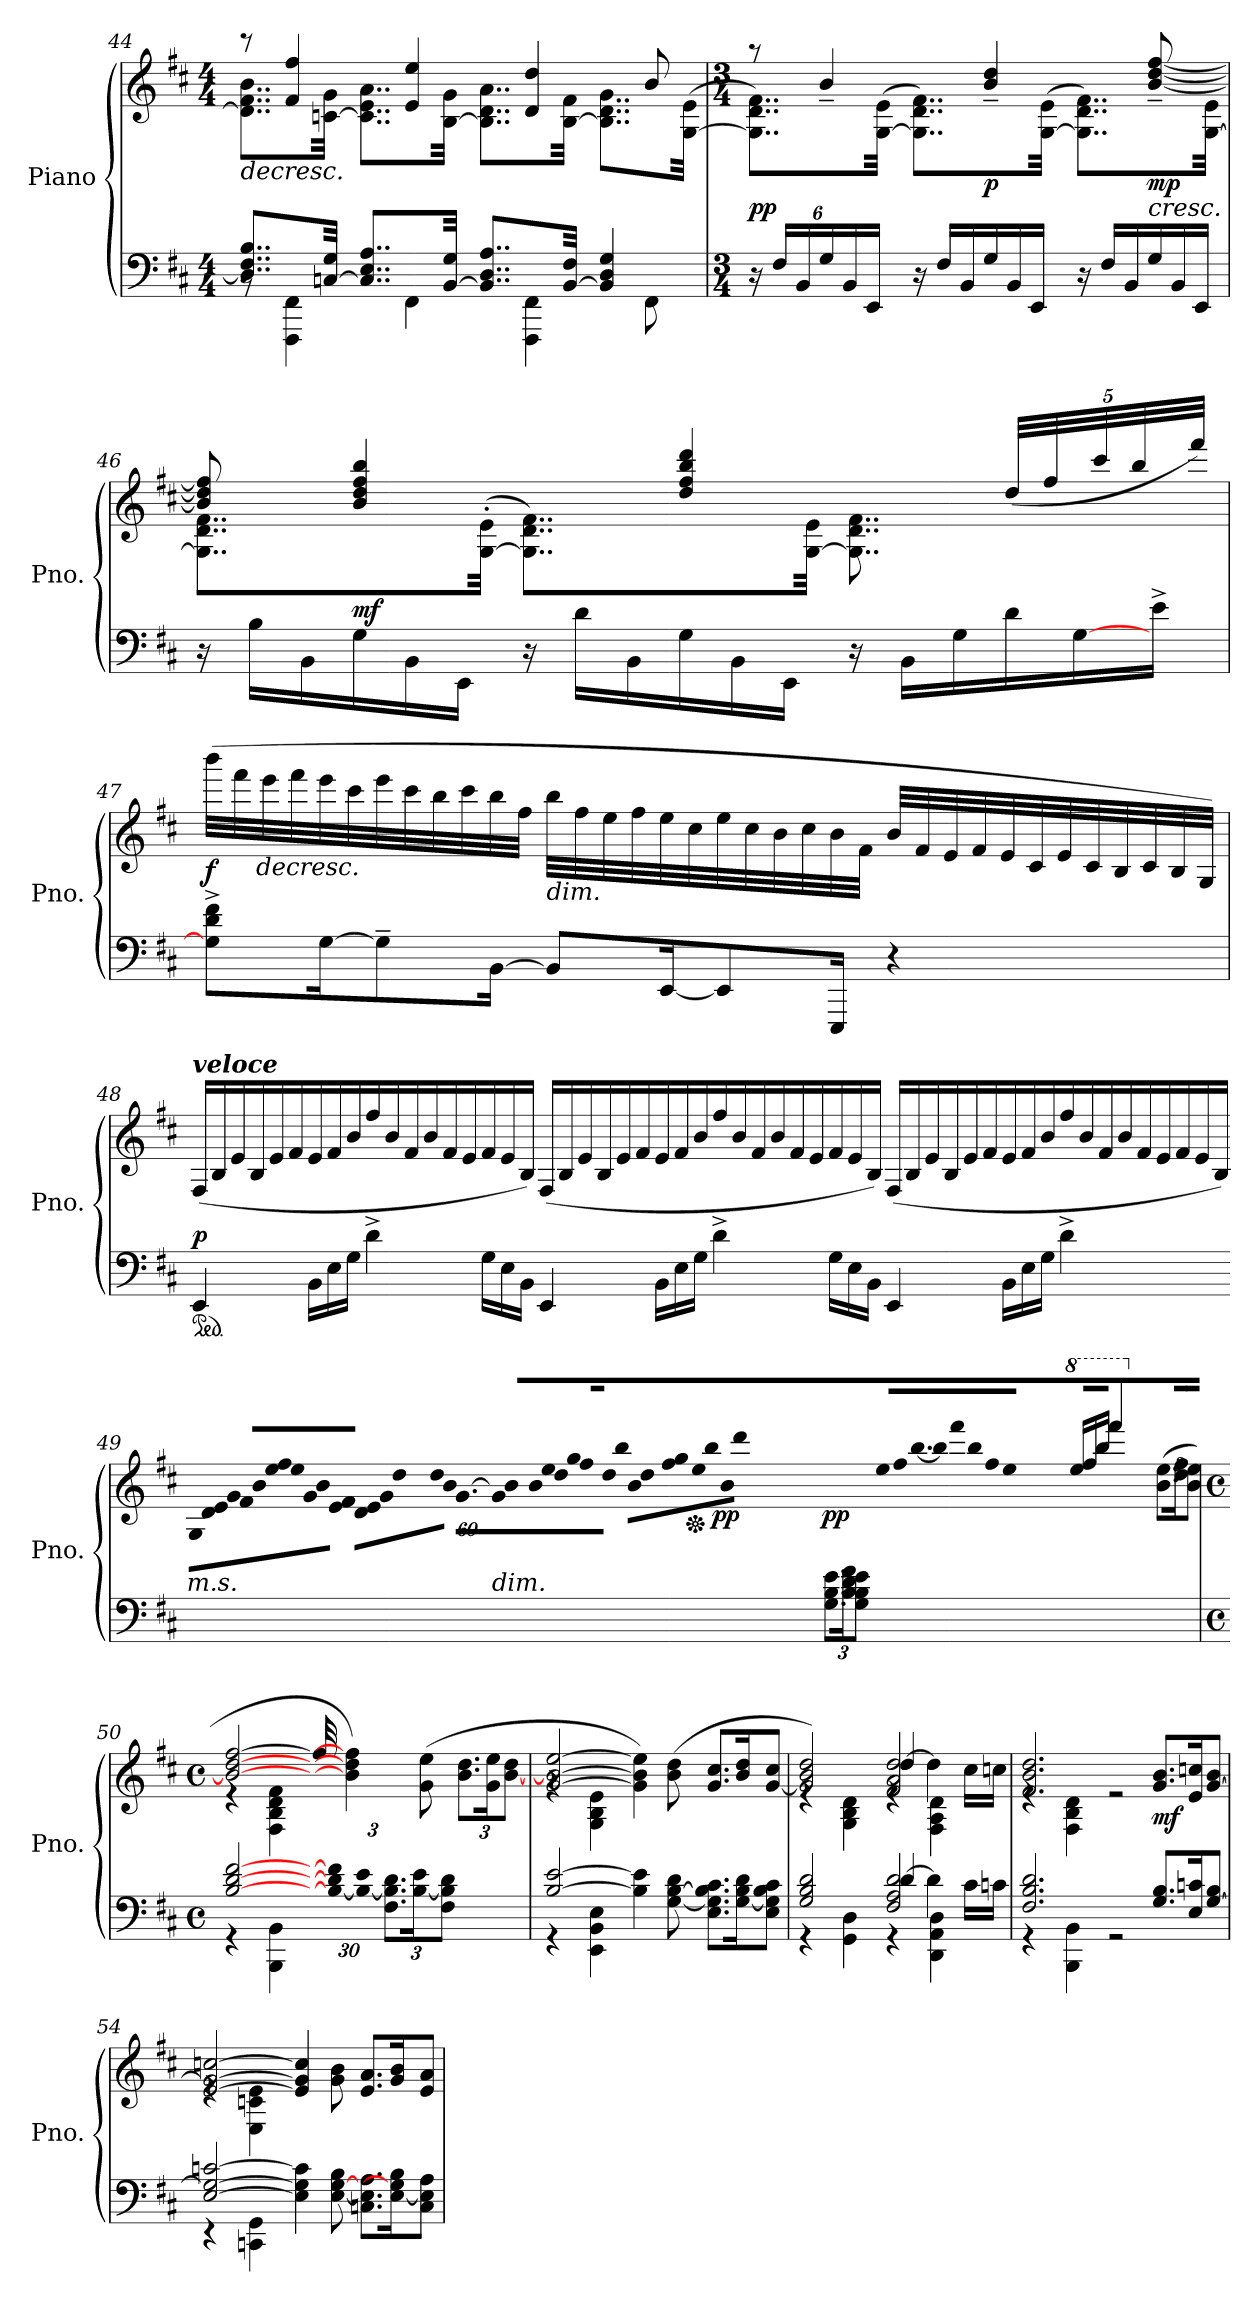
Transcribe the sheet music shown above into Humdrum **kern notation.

**kern	**kern	**dynam
*part1	*part1	*part1
*staff2	*staff1	*staff1/2
*I"Piano	*	*
*I'Pno.	*	*
!!LO:LB:g=z
*clefF4	*clefG2	*
*k[f#c#]	*k[f#c#]	*
*M4/4	*M4/4	*
=44	=44	=44
*^	*	*
!	!	!	!LO:HP:b
*	*	*^	*
8..D/] 8..F#/ 8..B/L	8rBB	8..d\] 8..f#\ 8..b\L	8rccc	>
.	4FFF#\ 4FF#\	.	4f#/ 4ff#/	.
[32Cn/ 32G/Jkk	.	[32cn\ 32g\Jkk	.	.
8..C/] 8..E/ 8..A/L	.	8..c\] 8..e\ 8..a\L	.	.
.	4FF#\	.	4e/ 4ee/	.
[32BB/ 32G/Jkk	.	[32B\ 32g\Jkk	.	.
8..BB/] 8..D/ 8..A/L	.	8..B\] 8..d\ 8..a\L	.	.
.	4FFF#\ 4FF#\	.	4d/ 4dd/	.
[32BB/ 32F#/Jkk	.	[32B\ 32f#\Jkk	.	.
4BB/] 4D/ 4G/	.	8..B\] 8..d\ 8..g\L	.	.
.	8FF#\	.	8b/	.
.	.	(<[32G\ 32e\Jkk	.	.
*v	*v	*	*	*
=45	=45	=45	=45
*M3/4	*M3/4	*	*
*Xbrackettup	*	*	*
!	!	!	!LO:DY:a=2
24r	8..G\] 8..d\ 8..f#\L)	8raa	pp
24F#/LL	.	.	.
24BB/	.	.	.
24G/	.	4b~/	.
24BB/	.	.	.
24EE/JJ	.	.	.
.	(>[32G\ 32e\Jkk	.	.
*Xtuplet	*	*	*
24r	8..G\] 8..d\ 8..f#\L)	.	.
24F#/LL	.	.	.
24BB/	.	.	.
!	!	!	!LO:DY:b
24G/	.	4b/~ 4dd/~	p
24BB/	.	.	.
24EE/JJ	.	.	.
.	(>[32G\ 32e\Jkk	.	.
24r	8..G\] 8..d\ 8..f#\L)	.	.
24F#/LL	.	.	.
24BB/	.	.	.
!	!	!	!LO:HP:b
!	!	!	!LO:DY:n=1:b
24G/	.	[8b/~ [8dd/~ [8ff#/~	< mp
24BB/	.	.	.
24EE/JJ	.	.	.
.	[32G\ 32e\Jkk	.	.
!!LO:LB:g=z	!!
=46	=46	=46	=46
24r	8..G\] 8..d\ 8..f#\L	8b/] 8dd/] 8ff#/]	.
24B\LL	.	.	.
24BB\	.	.	.
!	!	!	!LO:DY:b
24G\	.	4b/ 4dd/ 4ff#/ 4bb/	mf
24BB\	.	.	.
24EE\JJ	.	.	.
.	(>[32G\' 32e\'Jkk	.	.
24r	8..G\] 8..d\ 8..f#\L)	.	.
24d\LL	.	.	.
24BB\	.	.	.
24G\	.	4dd/ 4ff#/ 4bb/ 4ddd/	.
24BB\	.	.	.
24EE\JJ	.	.	.
.	[32G\ 32e\Jkk	.	.
24r	8..G\] 8..d\ 8..f#\	.	]
24BB\LL	.	.	.
24G\	.	.	.
*	*	*Xbrackettup	*
*	*MM40	*	*
24d\	.	(>40dd!/LLL	.
.	.	40ff#!/	.
[24G\	.	.	.
.	.	40ccc#!/	.
.	.	40bb!/	.
24e^\JJ	.	.	.
.	32rFyy	.	.
.	.	40fff#!/JJJ)	.
*	*v	*v	*
=47	=47	=47
*	*Xtuplet	*
*	*^	*
!	!	!	!LO:DY:b
*	*v	*v	*
12G\]^ 12d\^ 12f#\^L	(>48bbb!\LLL	f
.	48fff#!\	.
!	!	!LO:HP:b
.	48eee!\	>
*	*MM55	*
.	48fff#!\	.
[24G\K	48eee!\	.
.	48ccc#!\	.
12G~\]	48eee!\	.
.	48ccc#!\	.
.	48bb!\	.
.	48ccc#!\	.
[24BB\Jk	48bb!\	.
.	48ff#!\JJJ	.
!	!LO:TX:b:i:t=dim.	!
12BB/L]	48bb!\LLL	.
.	48ff#!\	.
.	48ee!\	.
.	48ff#!\	.
[24EE/K	48ee!\	.
.	48cc#!\	.
12EE/]	48ee!\	.
.	48cc#!\	.
.	48b!\	.
.	48cc#!\	.
24EEE/Jk	48b!\	.
.	48f#!\JJJ	.
4r	48b!/LLL	.
.	48f#!/	.
.	48e!/	.
.	48f#!/	.
.	48e!/	.
.	48c#!/	.
.	48e!/	.
.	48c#!/	.
.	48B!/	.
.	48c#!/	.
.	48B!/	.
.	48G!/JJJ)	.
.	.	[
!!LO:PB:g=z
=48	=48	=48
*ped	*	*
*	*MM100	*
!	!LO:TX:a:Bi:t=veloce	!
!	!	!LO:DY:a=2
4EE!/	(<24F#!/LL	p
.	24B!/	.
.	24e!/	.
.	24B!/	.
.	24e!/	.
.	24f#!/	.
24BB!\LL	24e!/	.
24E!\	24f#!/	.
24G!\JJ	24b!/	.
4d^!\	24ff#!/	.
.	24b!/	.
.	24f#!/	.
.	24b!/	.
.	24f#!/	.
.	24e!/	.
24G!\LL	24f#!/	.
24E!\	24e!/	.
24BB!\JJ	24B!/JJ)	.
4EE!/	(<24F#!/LL	.
.	24B!/	.
.	24e!/	.
.	24B!/	.
.	24e!/	.
.	24f#!/	.
24BB!\LL	24e!/	.
24E!\	24f#!/	.
24G!\JJ	24b!/	.
4d^!\	24ff#!/	.
.	24b!/	.
.	24f#!/	.
.	24b!/	.
.	24f#!/	.
.	24e!/	.
24G!\LL	24f#!/	.
24E!\	24e!/	.
24BB!\JJ	24B!/JJ)	.
4EE!/	(<24F#!/LL	.
.	24B!/	.
.	24e!/	.
.	24B!/	.
.	24e!/	.
.	24f#!/	.
24BB!\LL	24e!/	.
24E!\	24f#!/	.
24G!\JJ	24b!/	.
4d^!\	24ff#!/	.
.	24b!/	.
.	24f#!/	.
.	24b!/	.
.	24f#!/	.
.	24e!/	.
8ryy	24f#!/	.
.	24e!/	.
.	24B!/JJ)	.
!!LO:LB:g=z
=49-	=49-	=49-
!	!LO:N:vis=16	!
*	*^	*
320ryy	960%37ryy	320ryy	.
!LO:TX:a:i:t=m.s.	!	!	!
!	!	!LO:N:vis=16	!
240%37ryy	.	960%37G!\LL	.
!	!LO:N:vis=16	!	!
.	960%37ryy	.	.
!	!	!LO:N:vis=16	!
.	.	960%37d!\	.
!	!LO:N:vis=16	!	!
.	960%37ryy	.	.
!	!	!LO:N:vis=16	!
.	.	960%37e!\	.
!	!LO:N:vis=16	!	!
.	960%37ryy	.	.
!	!	!LO:N:vis=16	!
.	.	960%37g!\	.
!	!LO:N:vis=16	!	!
.	960%37f#!/LL	.	.
!LO:N:vis=16	!	!	!
960%37ryy	.	960%259ryy	.
!	!LO:N:vis=16	!	!
.	960%37b!/	.	.
!LO:N:vis=16	!	!	!
960%37ryy	.	.	.
!	!LO:N:vis=16	!	!
.	960%37ee!/	.	.
!LO:N:vis=16	!	!	!
960%37ryy	.	.	.
!	!LO:N:vis=16	!	!
.	960%37ff#!/	.	.
!LO:N:vis=16	!	!	!
960%37ryy	.	.	.
!	!LO:N:vis=16	!	!
.	960%37ee!/	.	.
!LO:N:vis=16	!	!	!
960%37ryy	.	.	.
!	!LO:N:vis=16	!	!
.	960%37b!/	.	.
!LO:N:vis=16	!	!	!
960%37ryy	.	.	.
!	!LO:N:vis=16	!	!
.	960%37f#!/JJ	.	.
!LO:N:vis=16	!	!	!
960%37ryy	.	.	.
!	!LO:N:vis=16	!	!
.	960%37ryy	.	.
!	!	!LO:N:vis=16	!
160%37ryy	.	960%37g!\	.
.	40.ryy	.	.
!	!	!LO:N:vis=16	!
.	.	960%37e!\JJ	.
.	960ryy	.	.
!	!LO:N:vis=16	!	!
.	960%37ryy	.	.
!	!	!LO:N:vis=16	!
.	.	960%37d!\LL	.
!	!LO:N:vis=16	!	!
.	960%37ryy	.	.
!	!	!LO:N:vis=16	!
.	.	960%37e!\	.
!	!LO:N:vis=16	!	!
.	960%37ryy	.	.
!	!	!LO:N:vis=16	!
.	.	960%37g!\	.
!	!LO:N:vis=16	!	!
.	960%37ryy	.	.
!	!	!LO:N:vis=16	!
.	.	960%37dd!\	.
!	!LO:N:vis=16	!	!
.	960%37b!/LL	.	.
!LO:N:vis=16	!	!	!
960%37ryy	.	960%259ryy	.
!	!LO:N:vis=16	!	!
.	960%37ee!/	.	.
!LO:N:vis=16	!	!	!
960%37ryy	.	.	.
.	[960%17ff#!/	.	.
480%7ryy	.	.	.
960%23ryy	48ryy	.	.
!	!LO:N:vis=16	!	!
.	960%37bb!/	.	.
!LO:N:vis=16	!	!	!
960%37ryy	.	.	.
!	!LO:N:vis=16	!	!
.	960%37ff#!/	.	.
!LO:N:vis=16	!	!	!
960%37ryy	.	.	.
!	!LO:N:vis=16	!	!
.	960%37ee!/	.	.
!LO:N:vis=16	!	!	!
960%37ryy	.	.	.
!	!LO:N:vis=16	!	!
.	960%37b!/JJ	.	.
!LO:N:vis=16	!	!	!
960%37ryy	.	.	.
!	!LO:N:vis=16	!	!
.	960%37ryy	.	.
!	!	!LO:N:vis=16	!
480%37ryy	.	960%37dd!\	.
!	!LO:N:vis=16	!	!
.	960%37ryy	.	.
!	!	!LO:N:vis=16	!
.	.	960%37b!\JJ	.
!	!LO:N:vis=16	!	!
.	960%37ryy	.	.
!LO:TX:a:i:t=dim.	!	!	!
240%37ryy	.	[40.g!\LL	.
!	!LO:N:vis=16	!	!
.	960%37ryy	.	.
.	.	960g!\]	.
!	!	!LO:N:vis=16	!
.	.	960%37b!\	.
!	!LO:N:vis=16	!	!
.	960%37ryy	.	.
!	!	!LO:N:vis=16	!
.	.	960%37dd!\	.
!	!LO:N:vis=16	!	!
.	960%37ryy	.	.
!	!	!LO:N:vis=16	!
.	.	960%37gg!\	.
!	!LO:N:vis=16	!	!
.	960%37ee!/LL	.	.
!LO:N:vis=16	!	!	!
960%37ryy	.	960%259ryy	.
!	!LO:N:vis=16	!	!
.	960%37ff#!/	.	.
!LO:N:vis=16	!	!	!
960%37ryy	.	.	.
.	[40.bb!/	.	.
!LO:N:vis=16	!	!	!
960%37ryy	.	.	.
.	960bb!/]	.	.
!	!LO:N:vis=16	!	!
.	960%37fff#!/	.	.
!LO:N:vis=16	!	!	!
960%37ryy	.	.	.
!	!LO:N:vis=16	!	!
.	960%37bb!/	.	.
!LO:N:vis=16	!	!	!
960%37ryy	.	.	.
!	!LO:N:vis=16	!	!
.	960%37ff#!/	.	.
!LO:N:vis=16	!	!	!
960%37ryy	.	.	.
!	!LO:N:vis=16	!	!
.	960%37ee!/JJ	.	.
!LO:N:vis=16	!	!	!
960%37ryy	.	.	.
!	!LO:N:vis=16	!	!
.	960%37ryy	.	.
!	!	!LO:N:vis=16	!
480%157ryy	.	960%37dd!\JJ	.
*	*MM80	*	*
!	!LO:N:vis=16	!	!
.	960%37ryy	.	.
!	!	!LO:N:vis=16	!
.	.	960%37b!\LL	.
.	4rcccyy	.	.
.	.	16dd!\	.
.	.	16gg!\	.
.	.	16bb!\	.
.	.	16ddd!\JJ	.
*	*8va	*	*
*	*MM30	*	*
.	24eee!/LL	.	.
*	*Xped	*	*
2..ryy	.	320ryy	.
.	.	320%399ryy	.
.	24fff#!/	.	.
*	*MM20	*	*
.	24bbb!/JJ	.	]
*	*MM40	*	*
!	!	!	!LO:DY:b
.	4ffff#!/	.	pp
*	*X8va	*	*
.	2r;<yy	.	.
.	8ryy	.	.
8ryy	.	.	.
*	*tuplet	*	*
!	!	!	!LO:DY:b
.	(>12.b\ 12.ee\L	.	pp
*tuplet	*	*	*
12.G\ 12.B\ 12.e\L	.	.	.
.	24dd\ 24ff#\K	.	.
24B\ 24d\ 24f#\K	.	.	.
.	[12b\ 12ee\J	.	.
12G\ 12B\ 12e\J	.	.	.
.	320ryy	.	.
!!LO:LB:g=z	!!
=50	=50	=50	=50
*M4/4	*M4/4	*	*
*met(c)	*met(c)	*	*
*^	*	*	*
[2B/ [2d/ [2f#/	4r	2b/_ [2dd/ [2ff#/	4re	.
.	4BBB\ 4BB\	.	4F#\ 4B\ 4d\ 4f#\	.
960%23ryy	960%503ryy	48ff#!/]	320ryy	.
.	.	.	48%25ryy	.
.	.	6b\] 6dd\] 6ff#\])	.	.
6B\_ 6d\] 6f#\]	.	.	.	.
.	.	(>12g\ 12ee\	.	.
12B\_ 12e\	.	.	.	.
.	.	12.b\ 12.dd\L	.	.
12.F#\ 12.B\] 12.d\L	.	.	.	.
.	.	24g\ 24ee\K	.	.
[24B\ 24e\K	.	.	.	.
.	.	[12b\ 12dd\J	.	.
12F#\ 12B\] 12d\J	.	.	.	.
.	.	320ryy	.	.
=51	=51	=51	=51	=51
[2B/ [2e/	4r	[2g/ 2b/_ [2ee/	4rg	.
.	4EE\ 4BB\ 4E\	.	4G\ 4B\ 4e\	.
*Xtuplet	*	*Xtuplet	*	*
6B\] 6e\]	2ryy	6g\] 6b\] 6ee\])	2ryy	.
[12G\ [12B\ 12d\	.	(>12b\ 12dd\	.	.
12.E\ 12.G\] 12.B\] 12.c#\L	.	12.g/ 12.cc#/L	.	.
[24G\ 24B\ 24d\K	.	24b/ 24dd/K	.	.
12E\ 12G\] 12B\ 12c#\J	.	[12g/ 12cc#/J	.	.
=52	=52	=52	=52	=52
*	*^	*	*^	*
2G/ 2B/ 2d/	4rGG	2ryy	2g/] 2b/ 2dd/)	4re	2ryy	.
.	4GG\ 4D\	.	.	4G\ 4B\ 4d\	.	.
2F#/ 2A/ 2d/	4rGG	[4d/	2f#/ 2a/ 2dd/	4re	[4dd/	.
*	*	*	*MM30	*	*	*
.	4DD\ 4AA\ 4D\	6d\]	.	4F#\ 4A\ 4d\	6dd\]	.
.	.	24c#\LL	.	.	24cc#\LL	.
*	*	*	*MM15	*	*	*
.	.	24cn\JJ	.	.	24ccn\JJ	.
*v	*v	*v	*	*	*	*
*	*v	*v	*v	*
=53	=53	=53
*	*MM40	*
*^	*^	*
2.F#/ 2.B/ 2.d/	4rGG	2.f#/ 2.b/ 2.dd/	4re	.
.	4BBB\ 4BB\	.	4F#\ 4B\ 4d\	.
.	2rGG	.	2re	.
!	!	!	!	!LO:DY:b
12.G/ 12.B/L	.	12.g/ 12.b/L	.	mf
24E/ 24cn/K	.	24e/ 24ccn/K	.	.
[12G/ 12B/J	.	[12g/ 12b/J	.	.
!!LO:LB:g=z	!!
=54	=54	=54	=54	=54
[2E/ 2G/_ [2cn/	4r	[2e/ 2g/_ [2ccn/	4re	.
.	4CCn\ 4GG\	.	4E\ 4cn\ 4e\	.
6E\] 6G\] 6c\]	2ryy	6e/] 6g/] 6cc/]	2ryy	.
[12E\ [12G\ 12B\	.	12g\ 12b\	.	.
12.Cn\ 12.E\] 12.A\L	.	12.e/ 12.a/L	.	.
[24E\ 24G\] 24B\K	.	24g/ 24b/K	.	.
12C\ 12E\] 12A\J	.	12e/ 12a/J	.	.
*v	*v	*	*	*
*	*v	*v	*
=	=	=
*-	*-	*-
